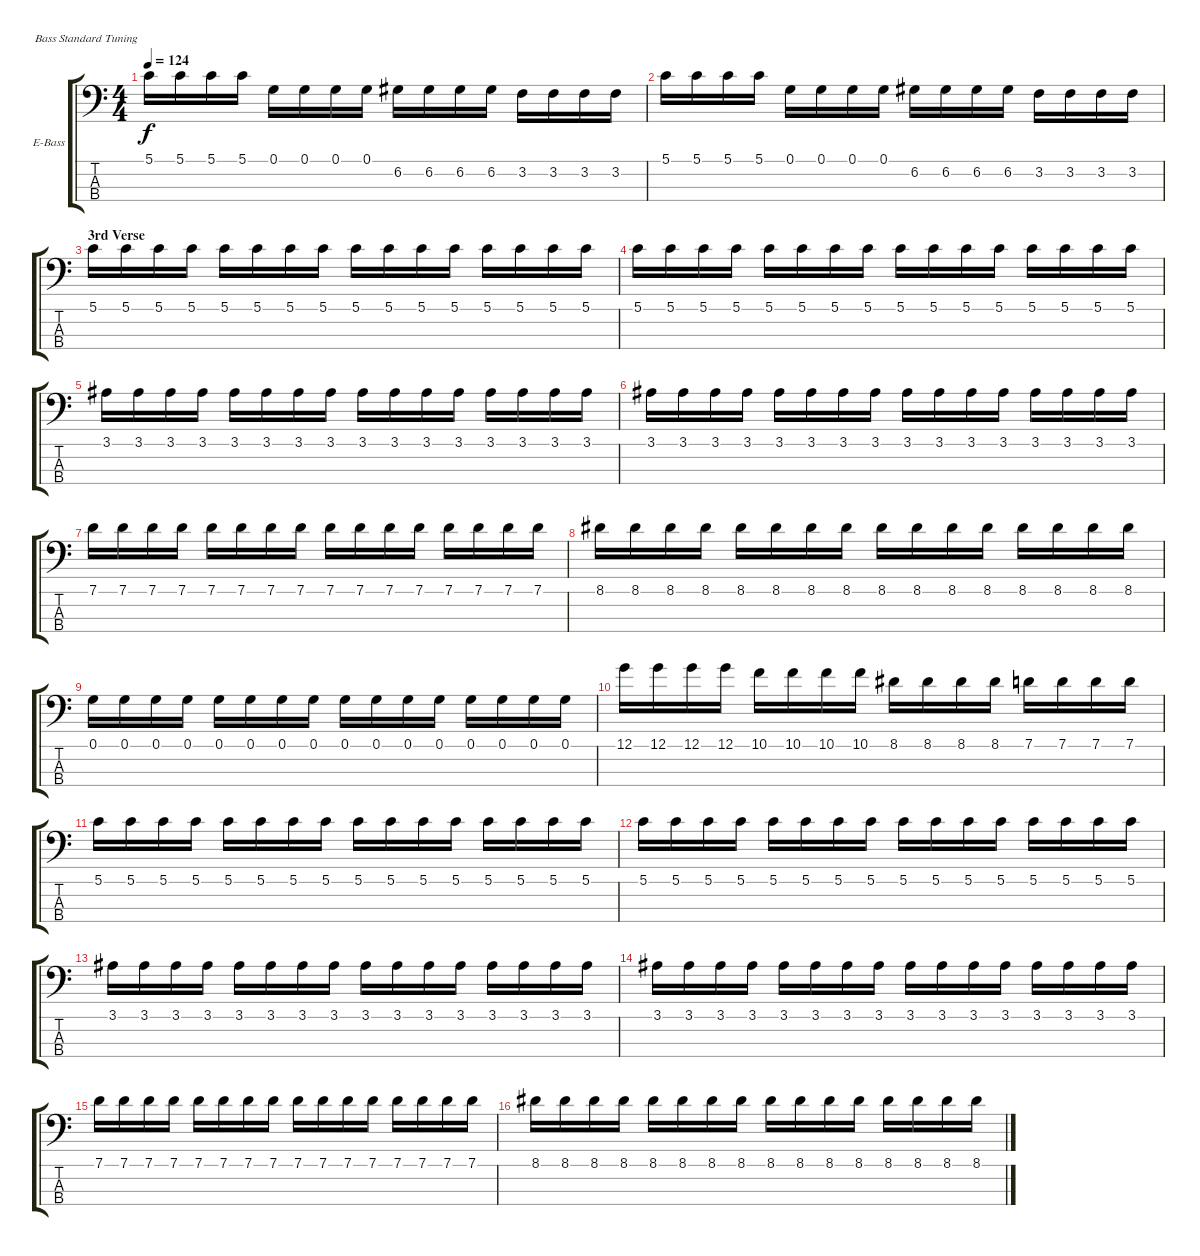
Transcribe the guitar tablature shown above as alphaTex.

\bracketExtendMode groupsimilarinstruments
\firstSystemTrackNameOrientation horizontal
\otherSystemsTrackNameOrientation horizontal
\track ("Flea (bass)" "E-Bass") {instrument electricbasspick}
\staff {score tabs}
\tuning (G2 D2 A1 E1)
\ts (4 4)
\tempo 124
\clef f4
\ks c
5.1.16{dy f} 5.1.16 5.1.16 5.1.16 0.1.16 0.1.16 0.1.16 0.1.16 6.2.16 6.2.16 6.2.16 6.2.16 3.2.16 3.2.16 3.2.16 3.2.16 |
5.1.16 5.1.16 5.1.16 5.1.16 0.1.16 0.1.16 0.1.16 0.1.16 6.2.16 6.2.16 6.2.16 6.2.16 3.2.16 3.2.16 3.2.16 3.2.16 |
\section ("" "3rd Verse")
5.1.16 5.1.16 5.1.16 5.1.16 5.1.16 5.1.16 5.1.16 5.1.16 5.1.16 5.1.16 5.1.16 5.1.16 5.1.16 5.1.16 5.1.16 5.1.16 |
5.1.16 5.1.16 5.1.16 5.1.16 5.1.16 5.1.16 5.1.16 5.1.16 5.1.16 5.1.16 5.1.16 5.1.16 5.1.16 5.1.16 5.1.16 5.1.16 |
3.1.16 3.1.16 3.1.16 3.1.16 3.1.16 3.1.16 3.1.16 3.1.16 3.1.16 3.1.16 3.1.16 3.1.16 3.1.16 3.1.16 3.1.16 3.1.16 |
3.1.16 3.1.16 3.1.16 3.1.16 3.1.16 3.1.16 3.1.16 3.1.16 3.1.16 3.1.16 3.1.16 3.1.16 3.1.16 3.1.16 3.1.16 3.1.16 |
7.1.16 7.1.16 7.1.16 7.1.16 7.1.16 7.1.16 7.1.16 7.1.16 7.1.16 7.1.16 7.1.16 7.1.16 7.1.16 7.1.16 7.1.16 7.1.16 |
8.1.16 8.1.16 8.1.16 8.1.16 8.1.16 8.1.16 8.1.16 8.1.16 8.1.16 8.1.16 8.1.16 8.1.16 8.1.16 8.1.16 8.1.16 8.1.16 |
0.1.16 0.1.16 0.1.16 0.1.16 0.1.16 0.1.16 0.1.16 0.1.16 0.1.16 0.1.16 0.1.16 0.1.16 0.1.16 0.1.16 0.1.16 0.1.16 |
12.1.16 12.1.16 12.1.16 12.1.16 10.1.16 10.1.16 10.1.16 10.1.16 8.1.16 8.1.16 8.1.16 8.1.16 7.1.16 7.1.16 7.1.16 7.1.16 |
5.1.16 5.1.16 5.1.16 5.1.16 5.1.16 5.1.16 5.1.16 5.1.16 5.1.16 5.1.16 5.1.16 5.1.16 5.1.16 5.1.16 5.1.16 5.1.16 |
5.1.16 5.1.16 5.1.16 5.1.16 5.1.16 5.1.16 5.1.16 5.1.16 5.1.16 5.1.16 5.1.16 5.1.16 5.1.16 5.1.16 5.1.16 5.1.16 |
3.1.16 3.1.16 3.1.16 3.1.16 3.1.16 3.1.16 3.1.16 3.1.16 3.1.16 3.1.16 3.1.16 3.1.16 3.1.16 3.1.16 3.1.16 3.1.16 |
3.1.16 3.1.16 3.1.16 3.1.16 3.1.16 3.1.16 3.1.16 3.1.16 3.1.16 3.1.16 3.1.16 3.1.16 3.1.16 3.1.16 3.1.16 3.1.16 |
7.1.16 7.1.16 7.1.16 7.1.16 7.1.16 7.1.16 7.1.16 7.1.16 7.1.16 7.1.16 7.1.16 7.1.16 7.1.16 7.1.16 7.1.16 7.1.16 |
8.1.16 8.1.16 8.1.16 8.1.16 8.1.16 8.1.16 8.1.16 8.1.16 8.1.16 8.1.16 8.1.16 8.1.16 8.1.16 8.1.16 8.1.16 8.1.16
